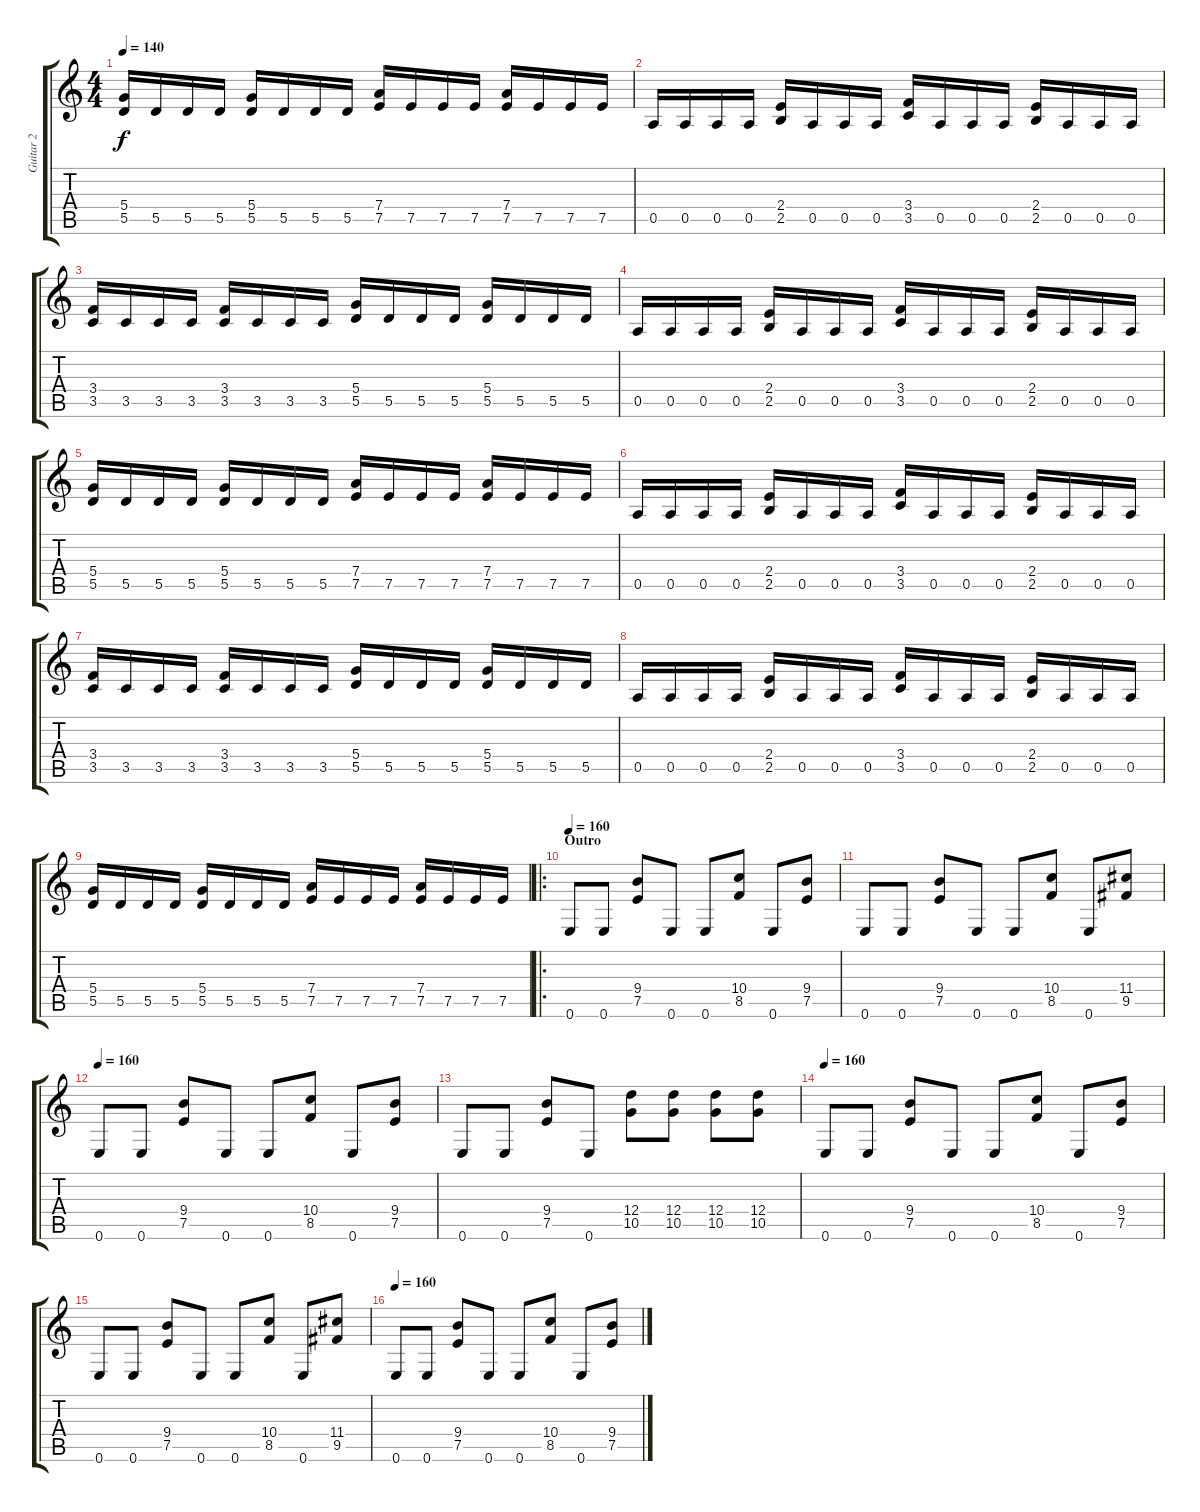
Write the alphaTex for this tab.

\track ("Guitar 2" "Guitar 2") {instrument distortionguitar}
\staff {score tabs}
\tuning (E4 B3 G3 D3 A2 E2) {hide}
\ts (4 4)
\tempo 140
\clef g2
\ks c
(5.4 5.5).16{dy f} 5.5.16 5.5.16 5.5.16 (5.4 5.5).16 5.5.16 5.5.16 5.5.16 (7.4 7.5).16 7.5.16 7.5.16 7.5.16 (7.4 7.5).16 7.5.16 7.5.16 7.5.16 |
0.5.16 0.5.16 0.5.16 0.5.16 (2.4 2.5).16 0.5.16 0.5.16 0.5.16 (3.4 3.5).16 0.5.16 0.5.16 0.5.16 (2.4 2.5).16 0.5.16 0.5.16 0.5.16 |
(3.4 3.5).16 3.5.16 3.5.16 3.5.16 (3.4 3.5).16 3.5.16 3.5.16 3.5.16 (5.4 5.5).16 5.5.16 5.5.16 5.5.16 (5.4 5.5).16 5.5.16 5.5.16 5.5.16 |
0.5.16 0.5.16 0.5.16 0.5.16 (2.4 2.5).16 0.5.16 0.5.16 0.5.16 (3.4 3.5).16 0.5.16 0.5.16 0.5.16 (2.4 2.5).16 0.5.16 0.5.16 0.5.16 |
(5.4 5.5).16 5.5.16 5.5.16 5.5.16 (5.4 5.5).16 5.5.16 5.5.16 5.5.16 (7.4 7.5).16 7.5.16 7.5.16 7.5.16 (7.4 7.5).16 7.5.16 7.5.16 7.5.16 |
0.5.16 0.5.16 0.5.16 0.5.16 (2.4 2.5).16 0.5.16 0.5.16 0.5.16 (3.4 3.5).16 0.5.16 0.5.16 0.5.16 (2.4 2.5).16 0.5.16 0.5.16 0.5.16 |
(3.4 3.5).16 3.5.16 3.5.16 3.5.16 (3.4 3.5).16 3.5.16 3.5.16 3.5.16 (5.4 5.5).16 5.5.16 5.5.16 5.5.16 (5.4 5.5).16 5.5.16 5.5.16 5.5.16 |
0.5.16 0.5.16 0.5.16 0.5.16 (2.4 2.5).16 0.5.16 0.5.16 0.5.16 (3.4 3.5).16 0.5.16 0.5.16 0.5.16 (2.4 2.5).16 0.5.16 0.5.16 0.5.16 |
(5.4 5.5).16 5.5.16 5.5.16 5.5.16 (5.4 5.5).16 5.5.16 5.5.16 5.5.16 (7.4 7.5).16 7.5.16 7.5.16 7.5.16 (7.4 7.5).16 7.5.16 7.5.16 7.5.16 |
\ro
\section ("" "Outro ")
\tempo 160
0.6.8 0.6.8 (9.4 7.5).8 0.6.8 0.6.8 (10.4 8.5).8 0.6.8 (9.4 7.5).8 |
0.6.8 0.6.8 (9.4 7.5).8 0.6.8 0.6.8 (10.4 8.5).8 0.6.8 (11.4 9.5).8 |
\tempo 160
0.6.8 0.6.8 (9.4 7.5).8 0.6.8 0.6.8 (10.4 8.5).8 0.6.8 (9.4 7.5).8 |
0.6.8 0.6.8 (9.4 7.5).8 0.6.8 (12.4 10.5).8 (12.4 10.5).8 (12.4 10.5).8 (12.4 10.5).8 |
\tempo 160
0.6.8 0.6.8 (9.4 7.5).8 0.6.8 0.6.8 (10.4 8.5).8 0.6.8 (9.4 7.5).8 |
0.6.8 0.6.8 (9.4 7.5).8 0.6.8 0.6.8 (10.4 8.5).8 0.6.8 (11.4 9.5).8 |
\tempo 160
0.6.8 0.6.8 (9.4 7.5).8 0.6.8 0.6.8 (10.4 8.5).8 0.6.8 (9.4 7.5).8
